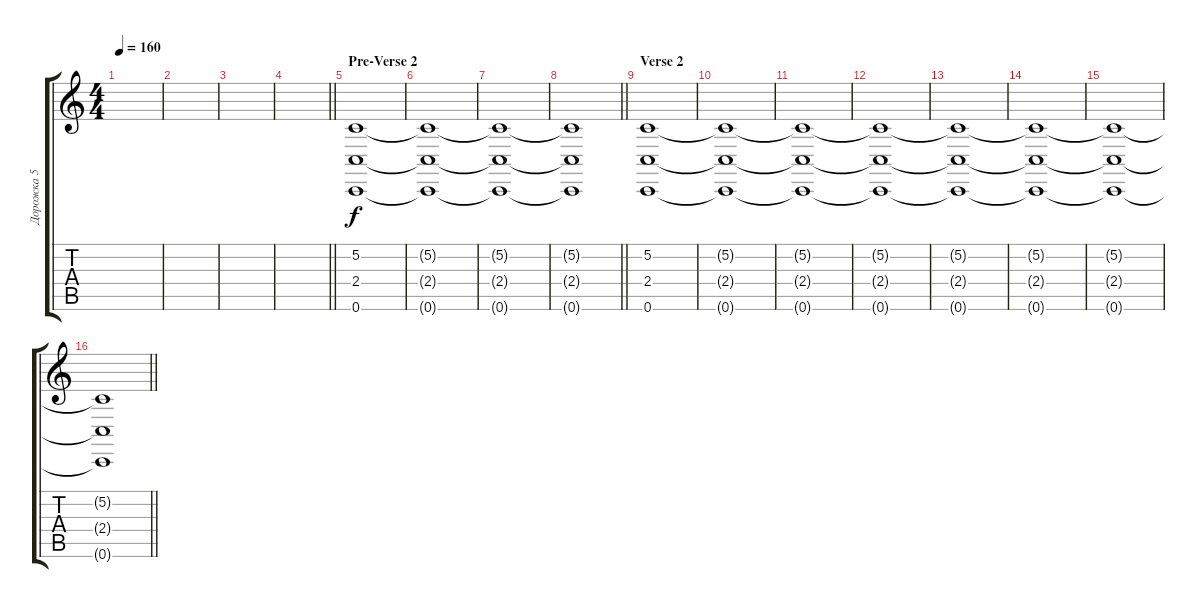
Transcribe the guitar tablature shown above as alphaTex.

\track ("Дорожка 5" "Дорожка 5") {instrument stringensemble1}
\staff {score tabs}
\tuning (C4 G3 Eb3 Bb2 F2 C2) {hide}
\ts (4 4)
\tempo 160
\clef g2
\ks c
|
|
|
\barLineRight lightlight
|
\section ("" "Pre-Verse 2")
(5.2 2.4 0.6).1 |
(5.2{t} 2.4{t} 0.6{t}).1 |
(5.2{t} 2.4{t} 0.6{t}).1 |
\barLineRight lightlight
(5.2{t} 2.4{t} 0.6{t}).1 |
\section ("" "Verse 2")
(5.2 2.4 0.6).1 |
(5.2{t} 2.4{t} 0.6{t}).1 |
(5.2{t} 2.4{t} 0.6{t}).1 |
(5.2{t} 2.4{t} 0.6{t}).1 |
(5.2{t} 2.4{t} 0.6{t}).1 |
(5.2{t} 2.4{t} 0.6{t}).1 |
(5.2{t} 2.4{t} 0.6{t}).1 |
\barLineRight lightlight
(5.2{t} 2.4{t} 0.6{t}).1
